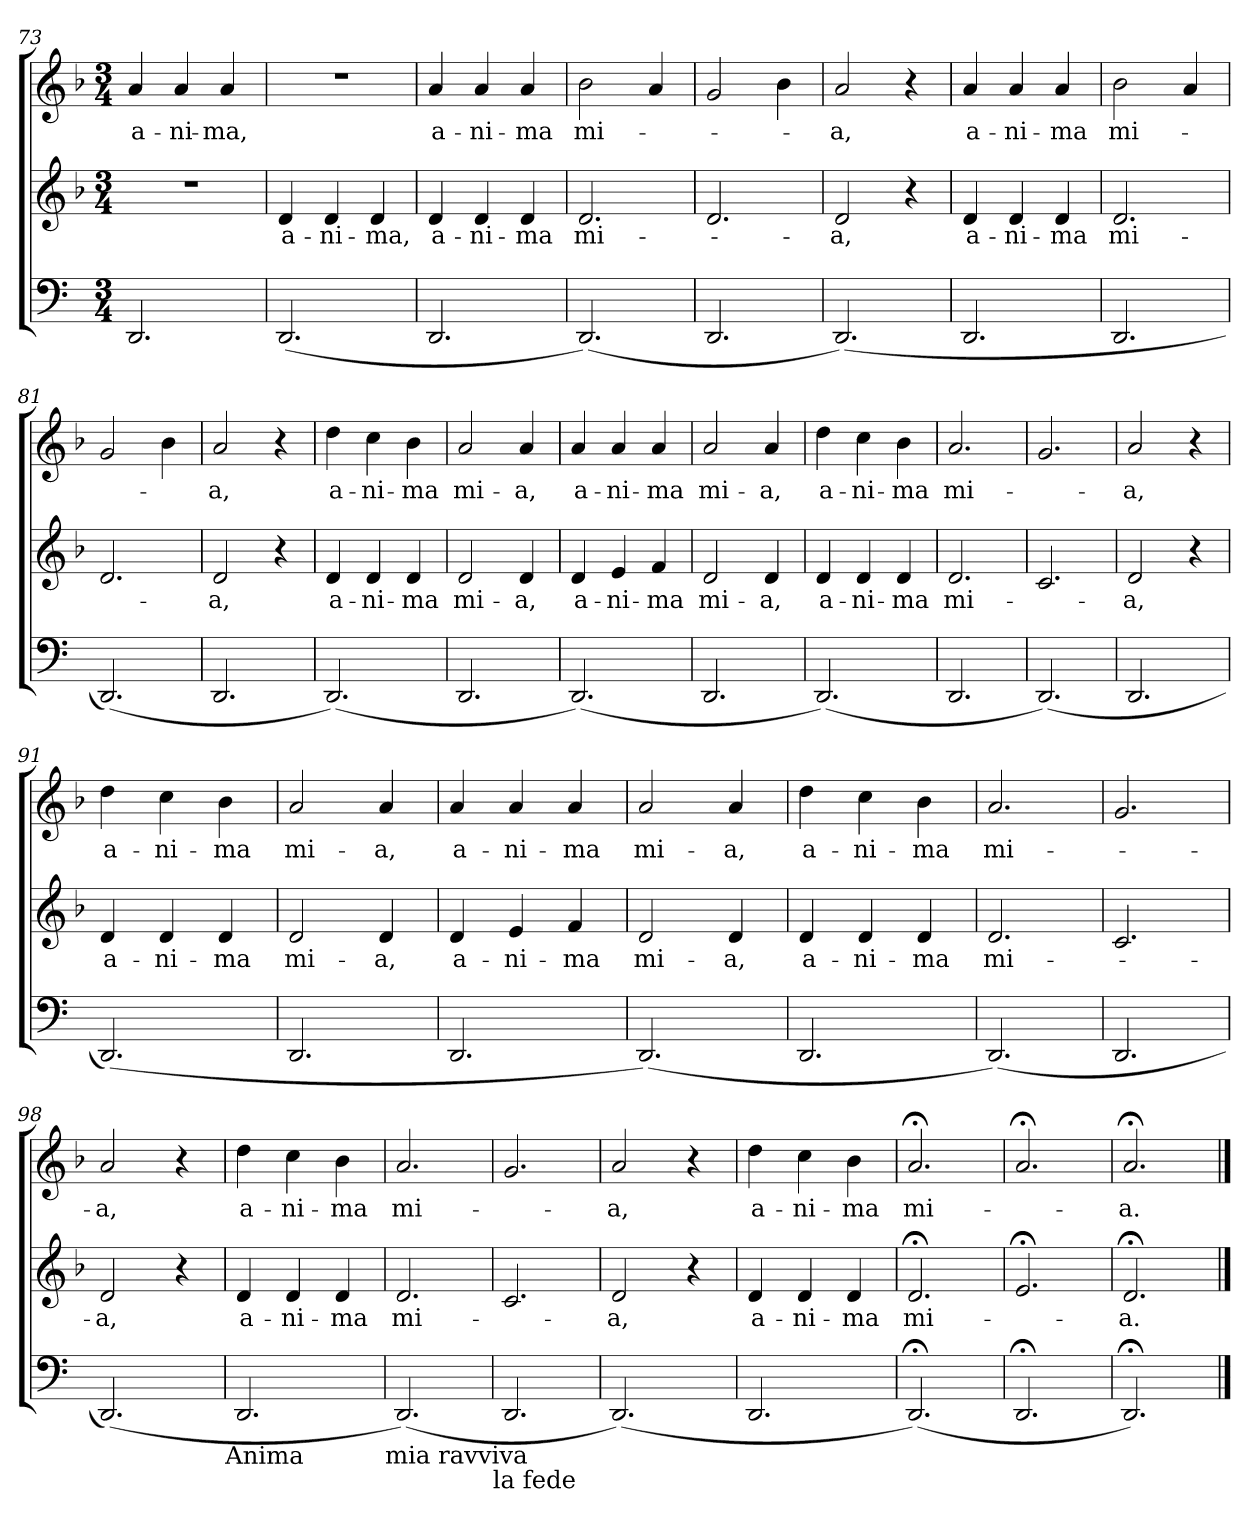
**kern	**kern	**text	**kern	**text
*part3	*part2	*part2	*part1	*part1
*staff3	*staff2	*staff2	*staff1	*staff1
*clefF4	*clefG2	*	*clefG2	*
*ITrd-3c-5	*	*	*	*
*k[b-]	*k[b-]	*	*k[b-]	*
*F:	*F:	*	*F:	*
*M3/4	*M3/4	*	*M3/4	*
=73	=73	=73	=73	=73
!	!LO:N:vis=1	!	!	!LO:LY:b
2.GG/	2.r	.	4a/	a-
!	!	!	!	!LO:LY:b
.	.	.	4a/	-ni-
!	!	!	!	!LO:LY:b
.	.	.	4a/	-ma,
=74	=74	=74	=74	=74
!	!	!LO:LY:b	!LO:N:vis=1	!
(<2.GG/	4d/	a-	2.r	.
!	!	!LO:LY:b	!	!
.	4d/	-ni-	.	.
!	!	!LO:LY:b	!	!
.	4d/	-ma,	.	.
=75	=75	=75	=75	=75
!	!	!LO:LY:b	!	!LO:LY:b
2.GG/	4d/	a-	4a/	a-
!	!	!LO:LY:b	!	!LO:LY:b
.	4d/	-ni-	4a/	-ni-
!	!	!LO:LY:b	!	!LO:LY:b
.	4d/	-ma	4a/	-ma
=76	=76	=76	=76	=76
!	!	!LO:LY:b	!	!LO:LY:b
(<2.GG/)	2.d/	mi-	2b-\	mi-
.	.	.	4a/	.
=77	=77	=77	=77	=77
2.GG/	2.d/	.	2g/	.
.	.	.	4b-\	.
=78	=78	=78	=78	=78
!	!	!LO:LY:b	!	!LO:LY:b
(<2.GG/)	2d/	-a,	2a/	-a,
.	4r	.	4r	.
=79	=79	=79	=79	=79
!	!	!LO:LY:b	!	!LO:LY:b
2.GG/	4d/	a-	4a/	a-
!	!	!LO:LY:b	!	!LO:LY:b
.	4d/	-ni-	4a/	-ni-
!	!	!LO:LY:b	!	!LO:LY:b
.	4d/	-ma	4a/	-ma
!!LO:LB:g=z
=80	=80	=80	=80	=80
!	!	!LO:LY:b	!	!LO:LY:b
2.GG/	2.d/	mi-	2b-\	mi-
.	.	.	4a/	.
=81	=81	=81	=81	=81
(<2.GG/)	2.d/	.	2g/	.
.	.	.	4b-\	.
=82	=82	=82	=82	=82
!	!	!LO:LY:b	!	!LO:LY:b
2.GG/	2d/	-a,	2a/	-a,
.	4r	.	4r	.
=83	=83	=83	=83	=83
!	!	!LO:LY:b	!	!LO:LY:b
(<2.GG/)	4d/	a-	4dd\	a-
!	!	!LO:LY:b	!	!LO:LY:b
.	4d/	-ni-	4cc\	-ni-
!	!	!LO:LY:b	!	!LO:LY:b
.	4d/	-ma	4b-\	-ma
=84	=84	=84	=84	=84
!	!	!LO:LY:b	!	!LO:LY:b
2.GG/	2d/	mi-	2a/	mi-
!	!	!LO:LY:b	!	!LO:LY:b
.	4d/	-a,	4a/	-a,
=85	=85	=85	=85	=85
!	!	!LO:LY:b	!	!LO:LY:b
(<2.GG/)	4d/	a-	4a/	a-
!	!	!LO:LY:b	!	!LO:LY:b
.	4e/	-ni-	4a/	-ni-
!	!	!LO:LY:b	!	!LO:LY:b
.	4f/	-ma	4a/	-ma
=86	=86	=86	=86	=86
!	!	!LO:LY:b	!	!LO:LY:b
2.GG/	2d/	mi-	2a/	mi-
!	!	!LO:LY:b	!	!LO:LY:b
.	4d/	-a,	4a/	-a,
=87	=87	=87	=87	=87
!	!	!LO:LY:b	!	!LO:LY:b
(<2.GG/)	4d/	a-	4dd\	a-
!	!	!LO:LY:b	!	!LO:LY:b
.	4d/	-ni-	4cc\	-ni-
!	!	!LO:LY:b	!	!LO:LY:b
.	4d/	-ma	4b-\	-ma
=88	=88	=88	=88	=88
!	!	!LO:LY:b	!	!LO:LY:b
2.GG/	2.d/	mi-	2.a/	mi-
=89	=89	=89	=89	=89
(<2.GG/)	2.c/	.	2.g/	.
=90	=90	=90	=90	=90
!	!	!LO:LY:b	!	!LO:LY:b
2.GG/	2d/	-a,	2a/	-a,
.	4r	.	4r	.
=91	=91	=91	=91	=91
!	!	!LO:LY:b	!	!LO:LY:b
(<2.GG/)	4d/	a-	4dd\	a-
!	!	!LO:LY:b	!	!LO:LY:b
.	4d/	-ni-	4cc\	-ni-
!	!	!LO:LY:b	!	!LO:LY:b
.	4d/	-ma	4b-\	-ma
=92	=92	=92	=92	=92
!	!	!LO:LY:b	!	!LO:LY:b
2.GG/	2d/	mi-	2a/	mi-
!	!	!LO:LY:b	!	!LO:LY:b
.	4d/	-a,	4a/	-a,
!!LO:LB:g=z
=93	=93	=93	=93	=93
!	!	!LO:LY:b	!	!LO:LY:b
2.GG/	4d/	a-	4a/	a-
!	!	!LO:LY:b	!	!LO:LY:b
.	4e/	-ni-	4a/	-ni-
!	!	!LO:LY:b	!	!LO:LY:b
.	4f/	-ma	4a/	-ma
=94	=94	=94	=94	=94
!	!	!LO:LY:b	!	!LO:LY:b
(<2.GG/)	2d/	mi-	2a/	mi-
!	!	!LO:LY:b	!	!LO:LY:b
.	4d/	-a,	4a/	-a,
=95	=95	=95	=95	=95
!	!	!LO:LY:b	!	!LO:LY:b
2.GG/	4d/	a-	4dd\	a-
!	!	!LO:LY:b	!	!LO:LY:b
.	4d/	-ni-	4cc\	-ni-
!	!	!LO:LY:b	!	!LO:LY:b
.	4d/	-ma	4b-\	-ma
=96	=96	=96	=96	=96
!	!	!LO:LY:b	!	!LO:LY:b
(<2.GG/)	2.d/	mi-	2.a/	mi-
=97	=97	=97	=97	=97
2.GG/	2.c/	.	2.g/	.
=98	=98	=98	=98	=98
!	!	!LO:LY:b	!	!LO:LY:b
(<2.GG/)	2d/	-a,	2a/	-a,
.	4r	.	4r	.
!LO:TX:b:t=Anima	!	!	!	!
=99	=99	=99	=99	=99
!	!	!LO:LY:b	!	!LO:LY:b
2.GG/	4d/	a-	4dd\	a-
!	!	!LO:LY:b	!	!LO:LY:b
.	4d/	-ni-	4cc\	-ni-
!	!	!LO:LY:b	!	!LO:LY:b
.	4d/	-ma	4b-\	-ma
!LO:TX:b:t=mia ravviva	!	!	!	!
=100	=100	=100	=100	=100
!	!	!LO:LY:b	!	!LO:LY:b
(<2.GG/)	2.d/	mi-	2.a/	mi-
!LO:TX:b:t=la fede	!	!	!	!
=101	=101	=101	=101	=101
2.GG/	2.c/	.	2.g/	.
=102	=102	=102	=102	=102
!	!	!LO:LY:b	!	!LO:LY:b
(<2.GG/)	2d/	-a,	2a/	-a,
.	4r	.	4r	.
=103	=103	=103	=103	=103
!	!	!LO:LY:b	!	!LO:LY:b
2.GG/	4d/	a-	4dd\	a-
!	!	!LO:LY:b	!	!LO:LY:b
.	4d/	-ni-	4cc\	-ni-
!	!	!LO:LY:b	!	!LO:LY:b
.	4d/	-ma	4b-\	-ma
=104	=104	=104	=104	=104
!	!	!LO:LY:b	!	!LO:LY:b
(<2.GG;/)	2.d;/	mi-	2.a;/	mi-
=105	=105	=105	=105	=105
2.GG;/	2.e;/	.	2.a;/	.
=106	=106	=106	=106	=106
!	!	!LO:LY:b	!	!LO:LY:b
2.GG;/)	2.d;/	-a.	2.a;/	-a.
==	==	==	==	==
*-	*-	*-	*-	*-
